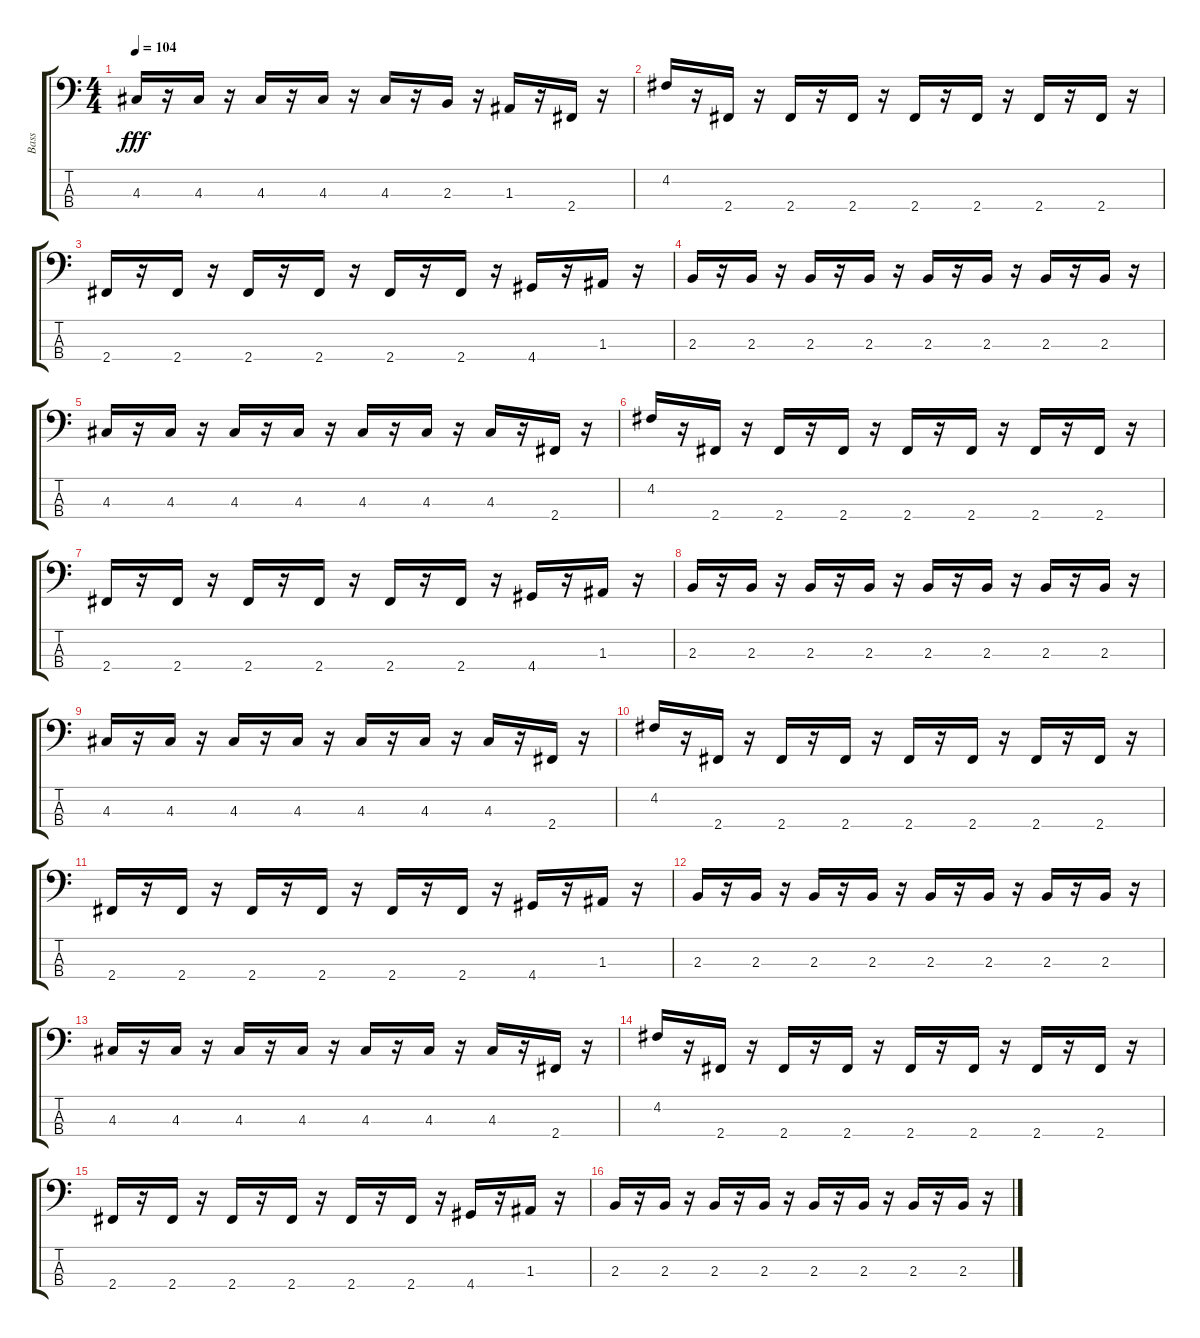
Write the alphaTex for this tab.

\track ("Bass" "Bass") {instrument electricbasspick}
\staff {score tabs}
\tuning (G2 D2 A1 E1) {hide}
\ts (4 4)
\tempo 104
\clef f4
\ks c
4.3.16{dy fff} r.16 4.3.16 r.16 4.3.16 r.16 4.3.16 r.16 4.3.16 r.16 2.3.16 r.16 1.3.16 r.16 2.4.16 r.16 |
4.2.16 r.16 2.4.16 r.16 2.4.16 r.16 2.4.16 r.16 2.4.16 r.16 2.4.16 r.16 2.4.16 r.16 2.4.16 r.16 |
2.4.16 r.16 2.4.16 r.16 2.4.16 r.16 2.4.16 r.16 2.4.16 r.16 2.4.16 r.16 4.4.16 r.16 1.3.16 r.16 |
2.3.16 r.16 2.3.16 r.16 2.3.16 r.16 2.3.16 r.16 2.3.16 r.16 2.3.16 r.16 2.3.16 r.16 2.3.16 r.16 |
4.3.16 r.16 4.3.16 r.16 4.3.16 r.16 4.3.16 r.16 4.3.16 r.16 4.3.16 r.16 4.3.16 r.16 2.4.16 r.16 |
4.2.16 r.16 2.4.16 r.16 2.4.16 r.16 2.4.16 r.16 2.4.16 r.16 2.4.16 r.16 2.4.16 r.16 2.4.16 r.16 |
2.4.16 r.16 2.4.16 r.16 2.4.16 r.16 2.4.16 r.16 2.4.16 r.16 2.4.16 r.16 4.4.16 r.16 1.3.16 r.16 |
2.3.16 r.16 2.3.16 r.16 2.3.16 r.16 2.3.16 r.16 2.3.16 r.16 2.3.16 r.16 2.3.16 r.16 2.3.16 r.16 |
4.3.16 r.16 4.3.16 r.16 4.3.16 r.16 4.3.16 r.16 4.3.16 r.16 4.3.16 r.16 4.3.16 r.16 2.4.16 r.16 |
4.2.16 r.16 2.4.16 r.16 2.4.16 r.16 2.4.16 r.16 2.4.16 r.16 2.4.16 r.16 2.4.16 r.16 2.4.16 r.16 |
2.4.16 r.16 2.4.16 r.16 2.4.16 r.16 2.4.16 r.16 2.4.16 r.16 2.4.16 r.16 4.4.16 r.16 1.3.16 r.16 |
2.3.16 r.16 2.3.16 r.16 2.3.16 r.16 2.3.16 r.16 2.3.16 r.16 2.3.16 r.16 2.3.16 r.16 2.3.16 r.16 |
4.3.16 r.16 4.3.16 r.16 4.3.16 r.16 4.3.16 r.16 4.3.16 r.16 4.3.16 r.16 4.3.16 r.16 2.4.16 r.16 |
4.2.16 r.16 2.4.16 r.16 2.4.16 r.16 2.4.16 r.16 2.4.16 r.16 2.4.16 r.16 2.4.16 r.16 2.4.16 r.16 |
2.4.16 r.16 2.4.16 r.16 2.4.16 r.16 2.4.16 r.16 2.4.16 r.16 2.4.16 r.16 4.4.16 r.16 1.3.16 r.16 |
2.3.16 r.16 2.3.16 r.16 2.3.16 r.16 2.3.16 r.16 2.3.16 r.16 2.3.16 r.16 2.3.16 r.16 2.3.16 r.16
